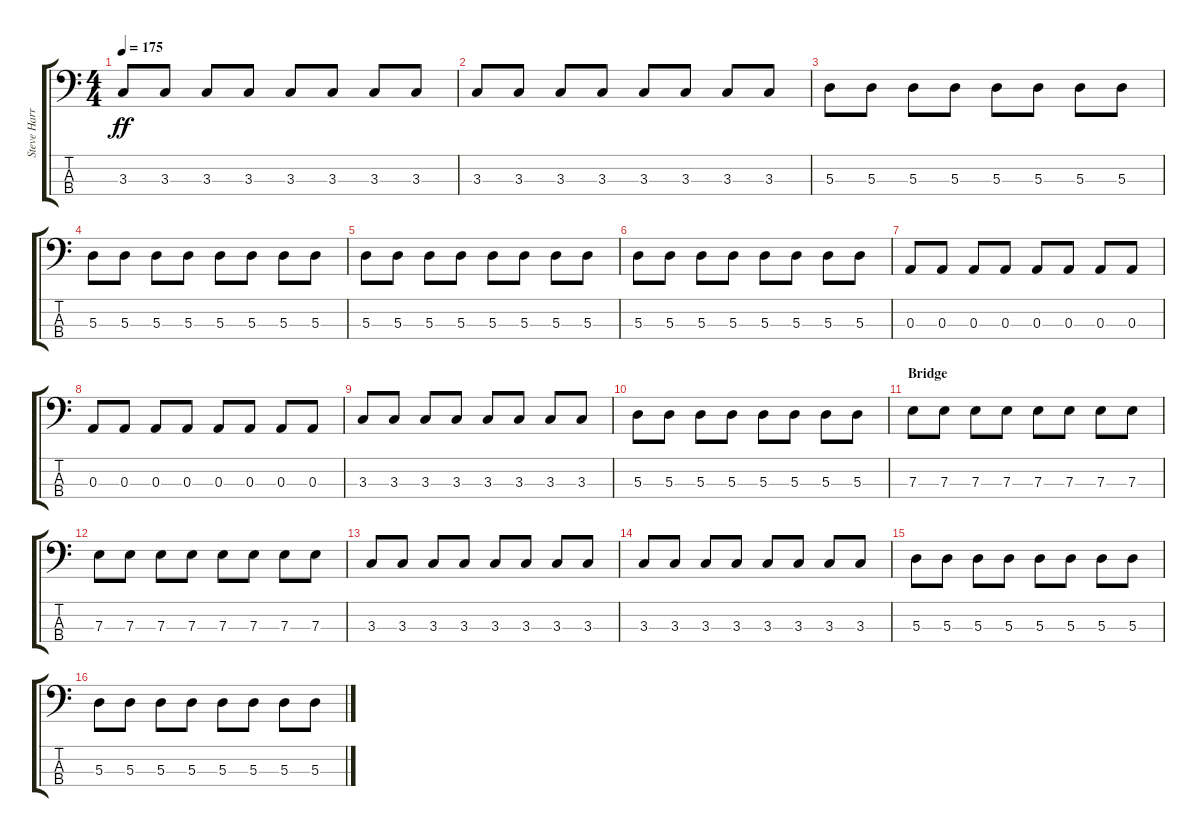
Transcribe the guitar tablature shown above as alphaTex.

\track ("Steve Harris" "Steve Harr") {instrument electricbassfinger}
\staff {score tabs}
\tuning (G2 D2 A1 E1) {hide}
\ts (4 4)
\tempo 175
\clef f4
\ks c
3.3.8{dy ff} 3.3.8 3.3.8 3.3.8 3.3.8 3.3.8 3.3.8 3.3.8 |
3.3.8 3.3.8 3.3.8 3.3.8 3.3.8 3.3.8 3.3.8 3.3.8 |
5.3.8 5.3.8 5.3.8 5.3.8 5.3.8 5.3.8 5.3.8 5.3.8 |
5.3.8 5.3.8 5.3.8 5.3.8 5.3.8 5.3.8 5.3.8 5.3.8 |
5.3.8 5.3.8 5.3.8 5.3.8 5.3.8 5.3.8 5.3.8 5.3.8 |
5.3.8 5.3.8 5.3.8 5.3.8 5.3.8 5.3.8 5.3.8 5.3.8 |
0.3.8 0.3.8 0.3.8 0.3.8 0.3.8 0.3.8 0.3.8 0.3.8 |
0.3.8 0.3.8 0.3.8 0.3.8 0.3.8 0.3.8 0.3.8 0.3.8 |
3.3.8 3.3.8 3.3.8 3.3.8 3.3.8 3.3.8 3.3.8 3.3.8 |
5.3.8 5.3.8 5.3.8 5.3.8 5.3.8 5.3.8 5.3.8 5.3.8 |
\section ("" "Bridge")
7.3.8 7.3.8 7.3.8 7.3.8 7.3.8 7.3.8 7.3.8 7.3.8 |
7.3.8 7.3.8 7.3.8 7.3.8 7.3.8 7.3.8 7.3.8 7.3.8 |
3.3.8 3.3.8 3.3.8 3.3.8 3.3.8 3.3.8 3.3.8 3.3.8 |
3.3.8 3.3.8 3.3.8 3.3.8 3.3.8 3.3.8 3.3.8 3.3.8 |
5.3.8 5.3.8 5.3.8 5.3.8 5.3.8 5.3.8 5.3.8 5.3.8 |
5.3.8 5.3.8 5.3.8 5.3.8 5.3.8 5.3.8 5.3.8 5.3.8
